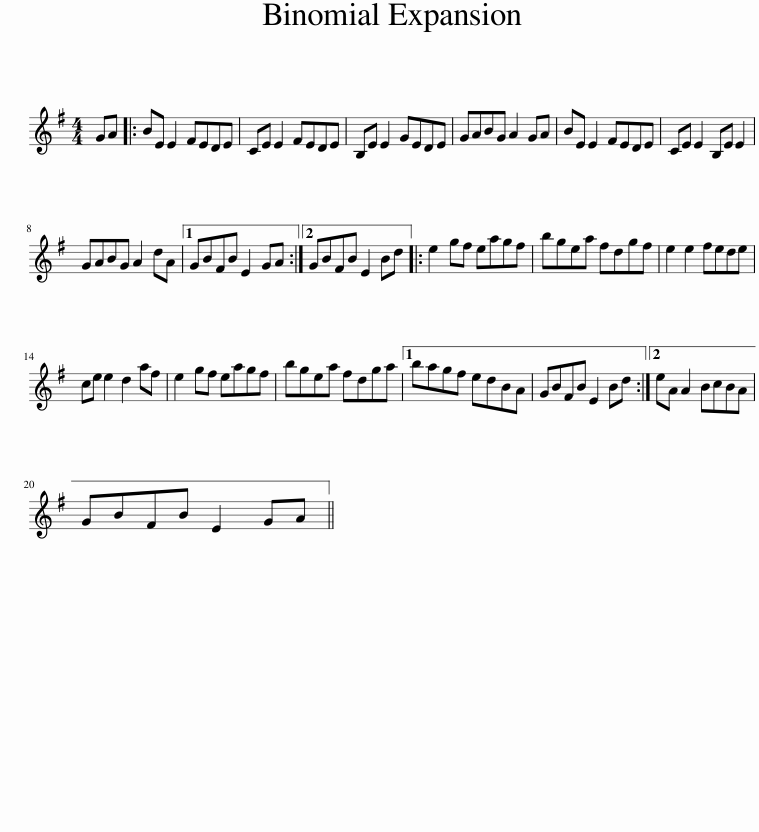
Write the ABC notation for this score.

X:1
L:1/8
M:4/4
I:linebreak $
K:Emin
V:1 treble
V:1
 GA |: BE E2 FEDE | CE E2 FEDE | B,E E2 GEDE | GABG A2 GA | %5
 BE E2 FEDE | CE E2 B,E E2 |$ GABG A2 dA |1 GBFB E2 GA :|2 GBFB E2 Bd |: %10
 e2 gf eagf | bgea fdgf | e2 e2 fede |$ ce e2 d2 af | e2 gf eagf | %15
 bgea fdga |1 bagf edBA | GBFB E2 Bd :|2 eA A2 BcBA |$ GBFB E2 GA || %20
